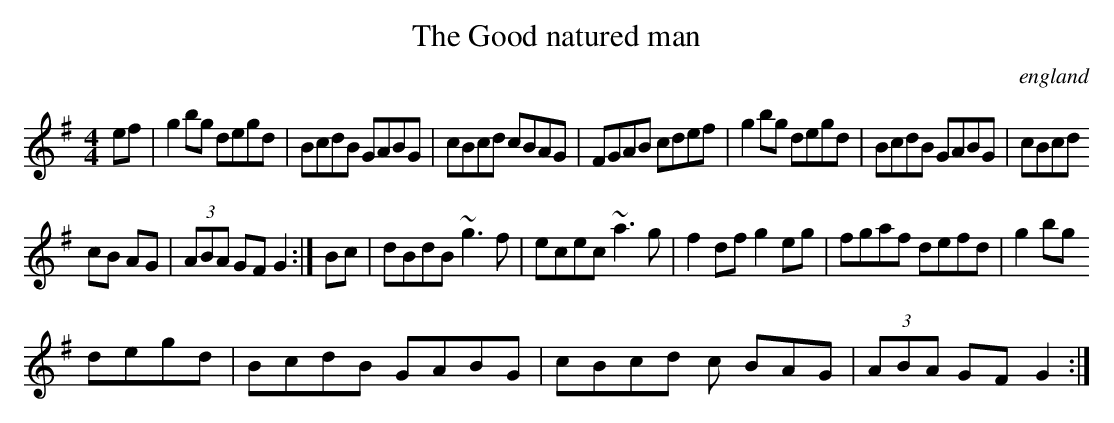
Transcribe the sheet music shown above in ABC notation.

X:1
T:Good natured man, The
O:england
M:4/4
L:1/8
K:G
ef|g2 bg degd|BcdB GABG|cBcd cBAG|FGAB cdef|g2 bg degd|BcdB GABG|cBcd
cB AG|(3ABA GF G2:| Bc|dBdB ~g3f|ecec ~a3g|f2 df g2 eg|fgaf defd|g2 bg
degd|BcdB GABG|cBcd c BAG|(3ABA GF G2:|
